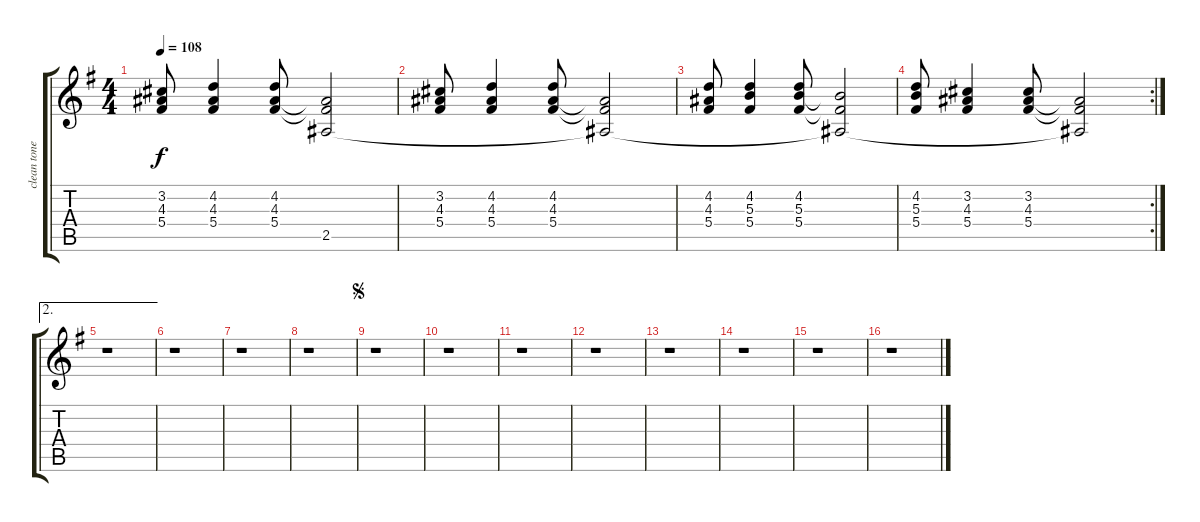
\track ("clean tone w/chorus or flanger" "clean tone") {instrument acousticguitarsteel}
\staff {score tabs}
\tuning (Eb4 Bb3 Gb3 Db3 Ab2 Eb2) {hide}
\ts (4 4)
\tempo 108
\clef g2
\ks g
(3.2 4.3 5.4).8{dy f} (4.2 4.3 5.4).4 (4.2 4.3 5.4).8 (4.3{t} 5.4{t} 2.5{t}).2 |
(3.2 4.3 5.4).8 (4.2 4.3 5.4).4 (4.2 4.3 5.4).8 (4.3{t} 5.4{t} 2.5{t}).2 |
(4.2 4.3 5.4).8 (4.2 5.3 5.4).4 (4.2 5.3 5.4).8 (5.3{t} 5.4{t} 2.5{t}).2 |
\rc 2
(4.2 5.3 5.4).8 (3.2 4.3 5.4).4 (3.2 4.3 5.4).8 (4.3{t} 5.4{t} 2.5{t}).2 |
\ae 2
r.1 |
r.1 |
r.1 |
r.1 |
\jump segno
r.1 |
r.1 |
r.1 |
r.1 |
r.1 |
r.1 |
r.1 |
r.1
